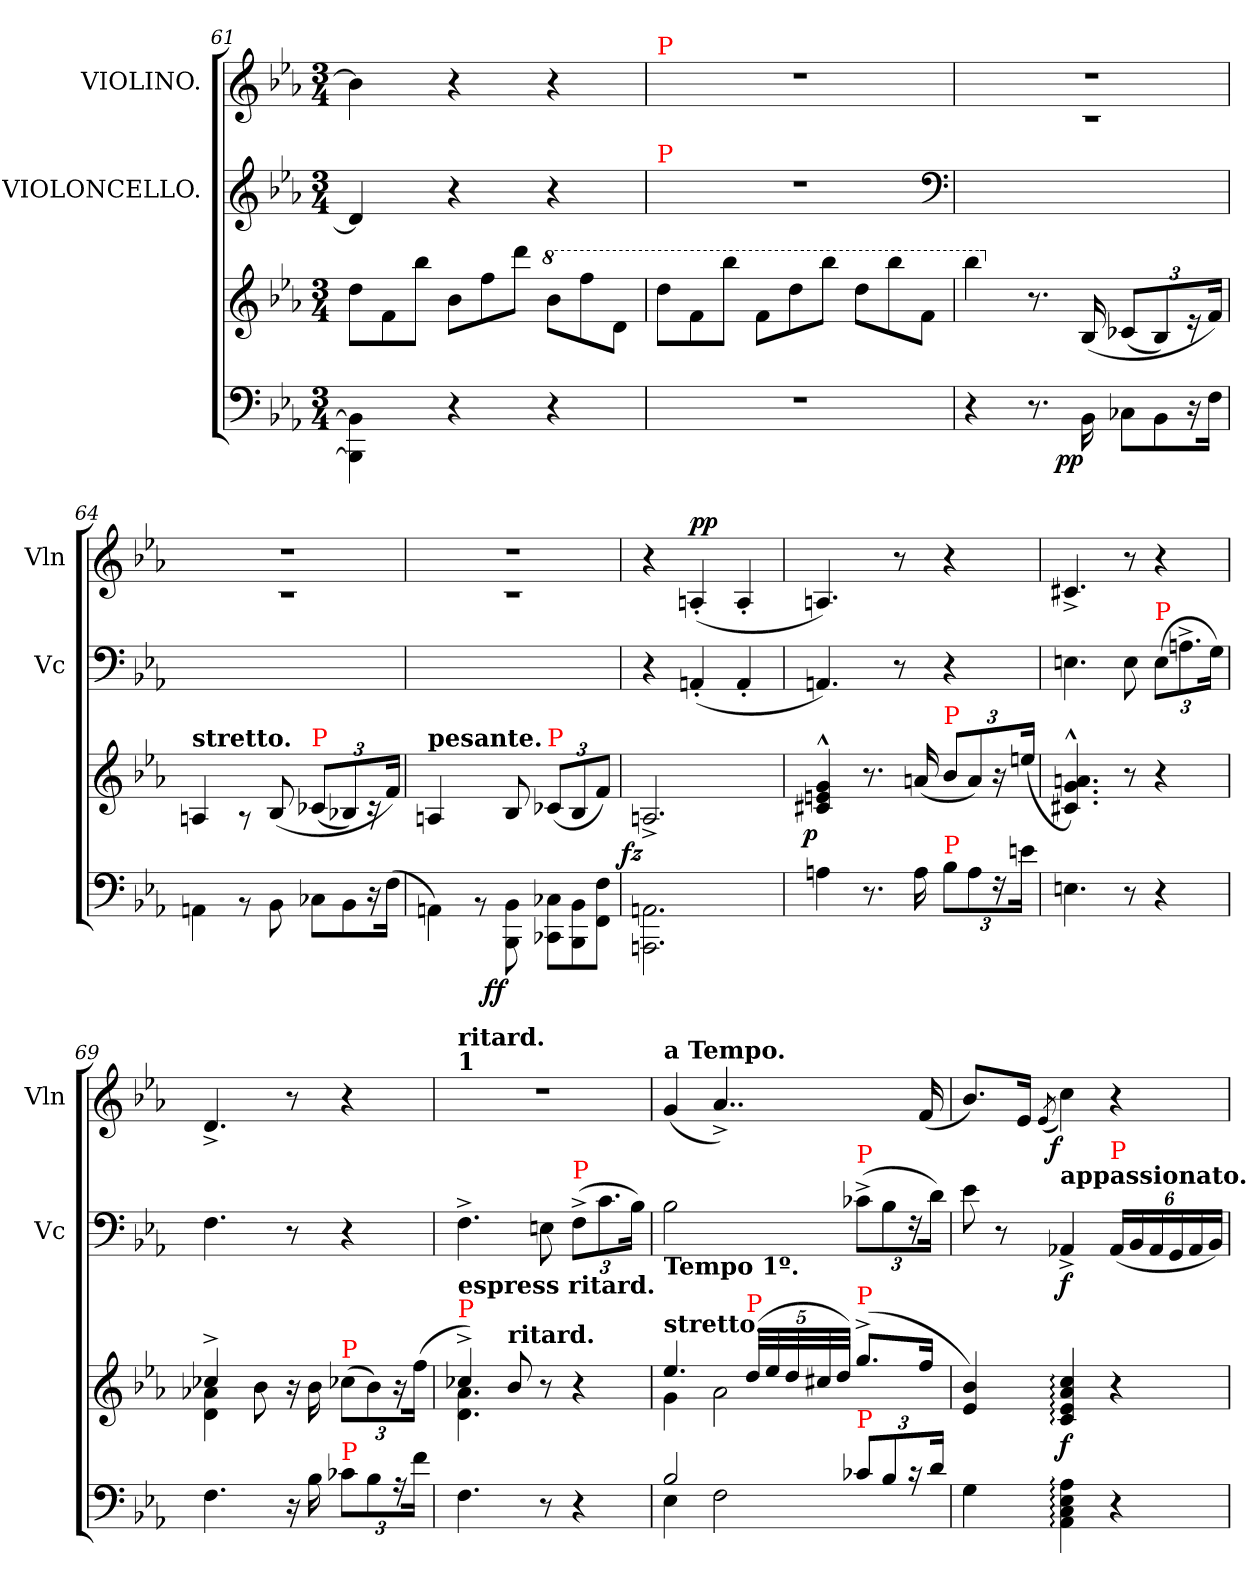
**kern	**kern	**dynam	**kern	**dynam	**kern	**dynam
*part3	*part3	*part3	*part2	*part2	*part1	*part1
*staff4	*staff3	*staff3/4	*staff2	*staff2	*staff1	*staff1
*	*	*	*I"VIOLONCELLO.	*	*I"VIOLINO.	*
*	*	*	*I'Vc	*	*I'Vln	*
*clefF4	*clefG2	*	*clefG2	*	*clefG2	*
*k[b-e-a-]	*k[b-e-a-]	*	*k[b-e-a-]	*	*k[b-e-a-]	*
*c:	*c:	*	*c:	*	*c:	*
*M3/4	*M3/4	*	*M3/4	*	*M3/4	*
*	*Xtuplet	*	*	*	*	*
=61	=61	=61	=61	=61	=61	=61
4BB-]\ 4BBB-]\	12ddL	.	4d]	.	4b-]	.
.	12f	.	.	.	.	.
.	12bb-J	.	.	.	.	.
4r	12b-L	.	4r	.	4r	.
.	12ff	.	.	.	.	.
.	12dddJ	.	.	.	.	.
*	*8va	*	*	*	*	*
4r	12bb-\L	.	4r	.	4r	.
.	12fff\	.	.	.	.	.
.	12dd\J	.	.	.	.	.
=62	=62	=62	=62	=62	=62	=62
!	!	!	!	!	!LO:TX:a:color=red:t=P	!
!	!	!	!LO:TX:a:color=red:t=P	!	!	!
2.rF	12dddL	.	2.rdd	.	2.rdd	.
.	12ff	.	.	.	.	.
.	12bbb-J	.	.	.	.	.
.	12ffL	.	.	.	.	.
.	12ddd	.	.	.	.	.
.	12bbb-J	.	.	.	.	.
.	12dddL	.	.	.	.	.
.	12bbb-	.	.	.	.	.
.	12ffJ	.	.	.	.	.
*	*	*	*clefF4	*	*	*
=63	=63	=63	=63	=63	=63	=63
4r	4bbb-	.	2.rdd	.	2.rdd	.
*	*X8va	*	*	*	*	*
8.r	8.r	.	.	.	.	.
!	!	!LO:DY:b=2:rj	!	!	!	!
!	!	!LO:DY:n=1:rj	!	!	!	!
16BB-\	(<16B-/	p p	.	.	.	.
*Xtuplet	*tuplet	*	*	*	*	*
*	*Xbrackettup	*	*	*	*	*
12C-X\L	(>12c-XL	.	.	.	.	.
12BB-\	12B-/)	.	.	.	.	.
24r	24re	.	.	.	.	.
24F\Jk	24f/Jk)	.	.	.	.	.
=64	=64	=64	=64	=64	=64	=64
!	!LO:TX:a:B:t=stretto.	!	!	!	!	!
4AAn\	4An/	.	2.rdd	.	2.rdd	.
8rBB	8rA	.	.	.	.	.
8BB-\	(<8B-/	.	.	.	.	.
!	!LO:TX:a:color=red:t=P	!	!	!	!	!
12C-X\L	(>12c-XL	.	.	.	.	.
12BB-\	12B-X)	.	.	.	.	.
24r	24rc	.	.	.	.	.
(24F\Jk	24f/Jk)	.	.	.	.	.
=65	=65	=65	=65	=65	=65	=65
!	!LO:TX:a:B:t=pesante.	!	!	!	!	!
4AAn\)	4An/	.	2.rdd	.	2.rdd	.
8rBB	8ryy	.	.	.	.	.
!	!	!LO:DY:b=2:rj	!	!	!	!
!	!	!LO:DY:n=1:rj	!	!	!	!
8BB-\ 8BBB-\	8B-/	f f	.	.	.	.
!	!LO:TX:a:color=red:t=P	!	!	!	!	!
12C-X\ 12CC-X\L	(>12c-XL	.	.	.	.	.
12BB-\ 12BBB-\	12B-/	.	.	.	.	.
12F\ 12FF\J	12f/J)	.	.	.	.	.
=66	=66	=66	=66	=66	=66	=66
!	!	!LO:DY:rj	!	!	!	!
2.AAn\ 2.AAAn\	2.An^>/	fz	4r	.	4r	.
!	!	!	!	!	!	!LO:DY:a
.	.	.	(4AAn'<	.	(<4An'<	pp
.	.	.	4AA'<	.	4A'<	.
=67	=67	=67	=67	=67	=67	=67
!	!	!LO:DY:rj	!	!	!	!
4An	4g^^> 4en^^> 4c#X^^>	p	4.AAn)	.	4.An)	.
8.r	8.r	.	.	.	.	.
.	.	.	8r	.	8r	.
16A	(<16an	.	.	.	.	.
*tuplet	*	*	*	*	*	*
*Xbrackettup	*	*	*	*	*	*
!	!LO:TX:a:color=red:t=P	!	!	!	!	!
!LO:TX:a:color=red:t=P	!	!	!	!	!	!
12B-L	12b-/L	.	4r	.	4r	.
12A	12a/)	.	.	.	.	.
24rF	24r	.	.	.	.	.
24enJk	(24een/Jk	.	.	.	.	.
=68	=68	=68	=68	=68	=68	=68
4.En	4.an^^> 4.g^^> 4.c#X^^>)	.	4.En	.	4.c#X^<	.
8r	8r	.	8E	.	8r	.
*	*	*	*Xbrackettup	*	*	*
!	!	!	!LO:TX:a:color=red:t=P	!	!	!
4r	4r	.	(>12EL	.	4r	.
.	.	.	12.An^<	.	.	.
.	.	.	24GJk)	.	.	.
=69	=69	=69	=69	=69	=69	=69
*	*^	*	*	*	*	*
4.F	4cc-X^>	4a-X 4d	.	4.F	.	4.d^<	.
.	8b-	4ryy	.	.	.	.	.
16r	16r	.	.	8r	.	8r	.
16B-	16b-\	.	.	.	.	.	.
!	!LO:TX:a:color=red:t=P	!	!	!	!	!	!
!LO:TX:a:color=red:t=P	!	!	!	!	!	!	!
12c-XL	(>12cc-X\L	4ryy	.	4r	.	4r	.
12B-	12b-\)	.	.	.	.	.	.
24rA	24r	.	.	.	.	.	.
24fJk	(>24ff\Jk	.	.	.	.	.	.
=70	=70	=70	=70	=70	=70	=70	=70
!	!	!	!	!	!	!LO:TX:a:B:t=1	!
!	!	!	!	!	!	!LO:TX:a:B:t=ritard.	!
!	!	!	!	!LO:TX:b:B:t=espress ritard.	!	!	!
!	!LO:TX:a:color=red:t=P	!	!	!	!	!	!
4.F	4cc-X^>)	4.a- 4.d	.	4.F^>	.	2.rdd	.
!	!LO:TX:a:B:t=ritard.	!	!	!	!	!	!
.	8b-	.	.	.	.	.	.
8r	8r	8ryy	.	8En	.	.	.
!	!	!	!	!LO:TX:a:color=red:t=P	!	!	!
4r	4r	4ryy	.	(>12F^>L	.	.	.
.	.	.	.	12.c	.	.	.
.	.	.	.	24B-Jk)	.	.	.
=71	=71	=71	=71	=71	=71	=71	=71
*^	*	*	*	*	*	*	*
!	!	!	!	!	!	!	!LO:TX:a:B:t=a Tempo.	!
!	!	!	!	!	!LO:TX:b:B:t=Tempo 1º.	!	!	!
!	!	!LO:TX:a:B:t=stretto.	!	!	!	!	!	!
2B-	4E-	4.ee-	4g	.	2B-	.	(<4g	.
.	2F	.	2a-	.	.	.	4..a-^<)	.
!	!	!LO:TX:a:color=red:t=P	!	!	!	!	!	!
.	.	(<40ddLLL	.	.	.	.	.	.
.	.	40ee-	.	.	.	.	.	.
.	.	40dd	.	.	.	.	.	.
.	.	40cc#X	.	.	.	.	.	.
.	.	40ddJJJ)	.	.	.	.	.	.
!	!	!	!	!	!LO:TX:a:color=red:t=P	!	!	!
!	!	!LO:TX:a:color=red:t=P	!	!	!	!	!	!
!LO:TX:a:color=red:t=P	!	!	!	!	!	!	!	!
12c-XL	.	(<8.gg^<L	.	.	(>12c-X^<L	.	.	.
12B-	.	.	.	.	12B-	.	.	.
24rc	.	.	.	.	24rF	.	.	.
.	.	16ffJk	.	.	.	.	(<16f	.
24dJk	.	.	.	.	24dJk)	.	.	.
*v	*v	*	*	*	*	*	*	*
*	*v	*v	*	*	*	*	*
=72	=72	=72	=72	=72	=72	=72
4G	4b- 4e-)	.	8e-	.	8.b-L)	.
.	.	.	8r	.	.	.
.	.	.	.	.	16e-Jk	.
.	.	.	.	.	(8qe-/	.
!	!	!	!LO:TX:a:B:t=appassionato.	!	!	!
!	!	!	!	!	!	!LO:DY:rj
4A-: 4E-: 4C: 4AA-:	4cc: 4a-: 4e-: 4c:	f	4AA-X^<	f	4cc)	f
!	!	!	!LO:TX:a:color=red:t=P	!	!	!
4r	4r	.	(<24AA-LL	.	4r	.
.	.	.	24BB-	.	.	.
.	.	.	24AA-	.	.	.
.	.	.	24GG	.	.	.
.	.	.	24AA-	.	.	.
.	.	.	24BB-JJ)	.	.	.
=	=	=	=	=	=	=
*-	*-	*-	*-	*-	*-	*-
